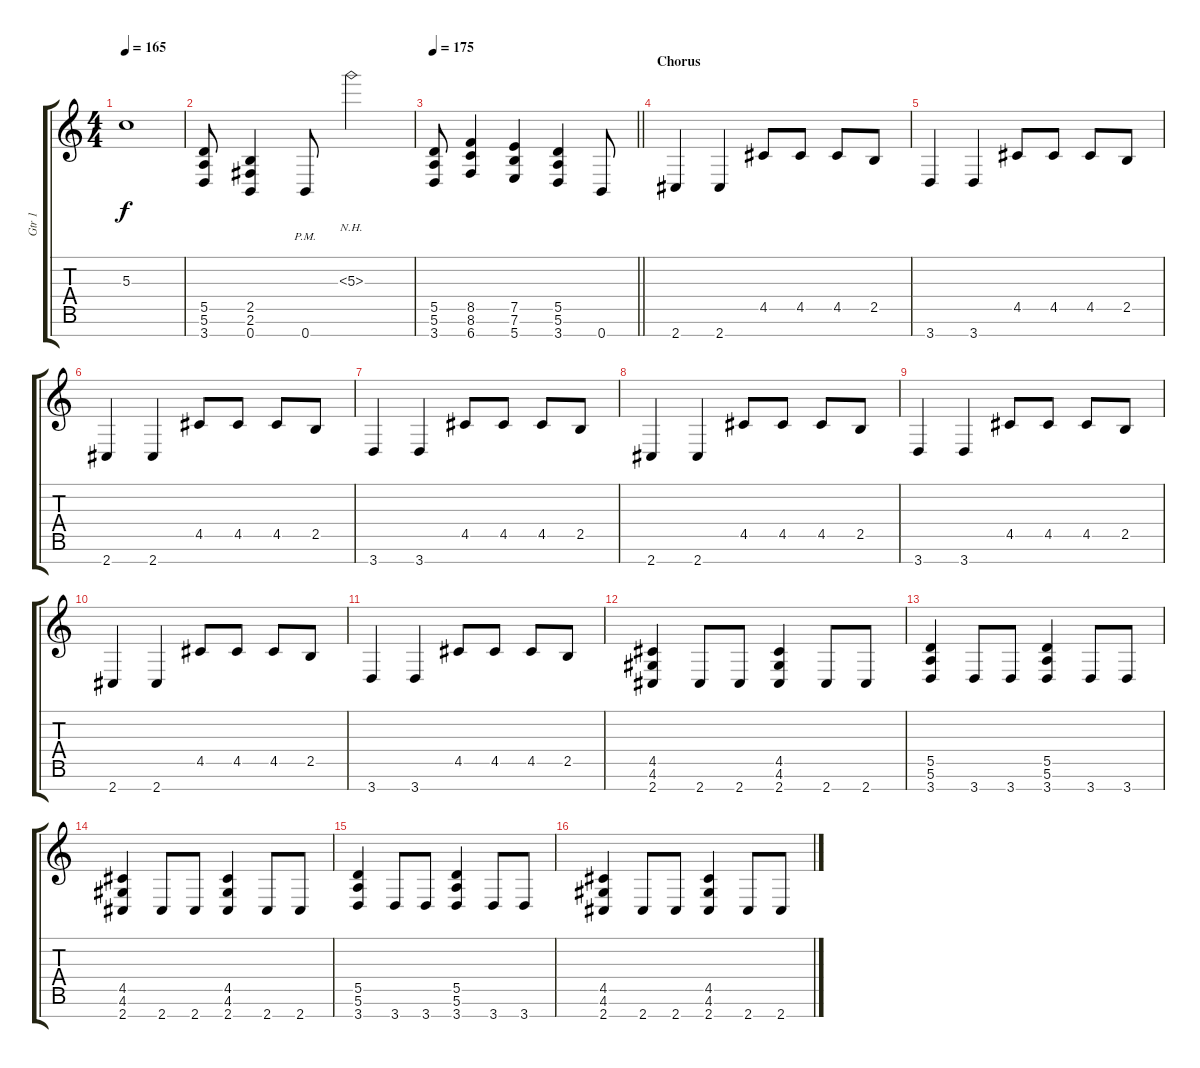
\track ("Gtr 1" "Gtr 1") {instrument distortionguitar}
\staff {score tabs}
\tuning (E4 B3 G3 D3 A2 E2 B1) {hide}
\ts (4 4)
\tempo 165
\clef g2
\ks c
5.3{t}.1{dy f} |
(5.5 5.6 3.7).8 (2.5 2.6 0.7).4 0.7{pm}.8 5.3{nh}.2 |
\tempo 175
\barLineRight lightlight
(5.5 5.6 3.7).8 (8.5 8.6 6.7).4 (7.5 7.6 5.7).4 (5.5 5.6 3.7).4 0.7.8 |
\section ("" "Chorus")
2.7.4 2.7.4 4.5.8 4.5.8 4.5.8 2.5.8 |
3.7.4 3.7.4 4.5.8 4.5.8 4.5.8 2.5.8 |
2.7.4 2.7.4 4.5.8 4.5.8 4.5.8 2.5.8 |
3.7.4 3.7.4 4.5.8 4.5.8 4.5.8 2.5.8 |
2.7.4 2.7.4 4.5.8 4.5.8 4.5.8 2.5.8 |
3.7.4 3.7.4 4.5.8 4.5.8 4.5.8 2.5.8 |
2.7.4 2.7.4 4.5.8 4.5.8 4.5.8 2.5.8 |
3.7.4 3.7.4 4.5.8 4.5.8 4.5.8 2.5.8 |
(4.5 4.6 2.7).4 2.7.8 2.7.8 (4.5 4.6 2.7).4 2.7.8 2.7.8 |
(5.5 5.6 3.7).4 3.7.8 3.7.8 (5.5 5.6 3.7).4 3.7.8 3.7.8 |
(4.5 4.6 2.7).4 2.7.8 2.7.8 (4.5 4.6 2.7).4 2.7.8 2.7.8 |
(5.5 5.6 3.7).4 3.7.8 3.7.8 (5.5 5.6 3.7).4 3.7.8 3.7.8 |
(4.5 4.6 2.7).4 2.7.8 2.7.8 (4.5 4.6 2.7).4 2.7.8 2.7.8
